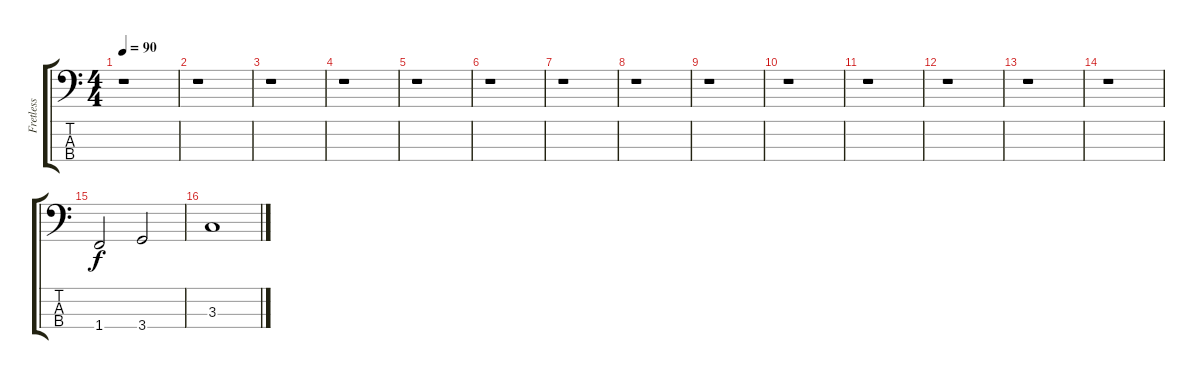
\track ("Fretless" "Fretless") {instrument electricbasspick}
\staff {score tabs}
\tuning (G2 D2 A1 E1) {hide}
\ts (4 4)
\tempo 90
\clef f4
\ks c
r.1{dy f instrument electricbasspick} |
r.1 |
r.1 |
r.1 |
r.1 |
r.1 |
r.1 |
r.1 |
r.1 |
r.1 |
r.1 |
r.1 |
r.1 |
r.1 |
1.4.2 3.4.2 |
3.3.1
